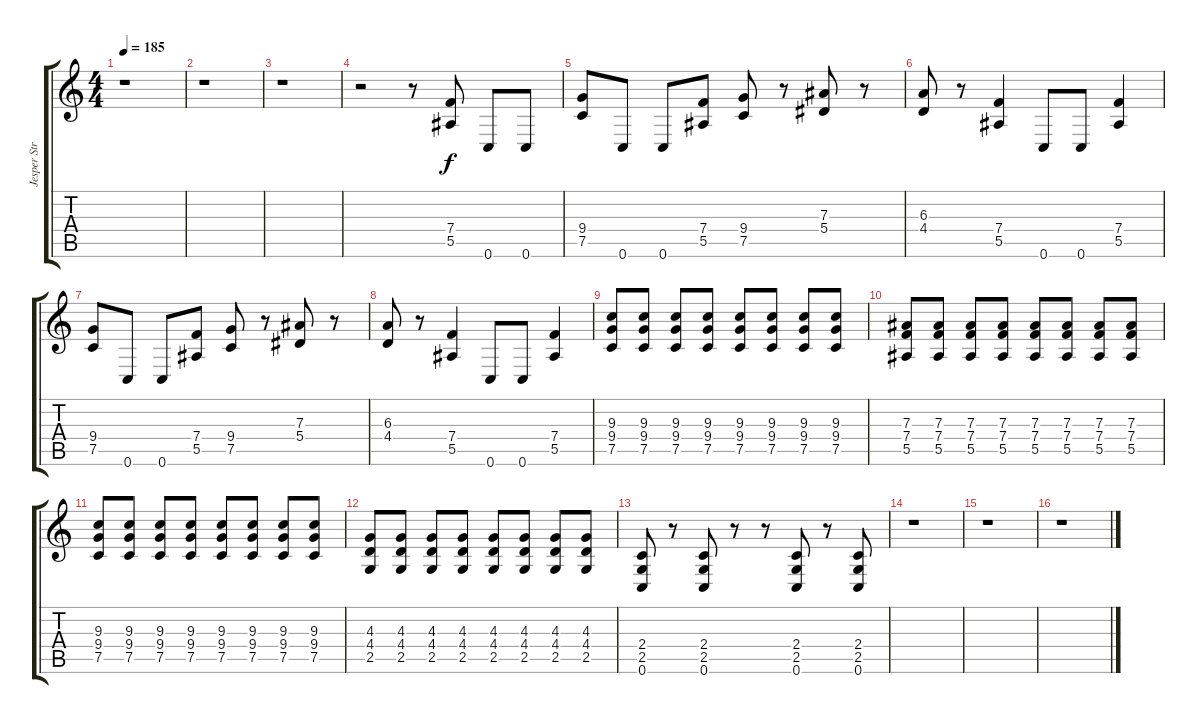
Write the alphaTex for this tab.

\track ("Jesper Strömblad" "Jesper Str") {instrument distortionguitar}
\staff {score tabs}
\tuning (C4 G3 Eb3 Bb2 F2 C2) {hide}
\ts (4 4)
\tempo 185
\clef g2
\ks c
r.1{dy f} |
r.1 |
r.1 |
r.2 r.8 (7.4 5.5).8 0.6.8 0.6.8 |
(9.4 7.5).8 0.6.8 0.6.8 (7.4 5.5).8 (9.4 7.5).8 r.8 (7.3 5.4).8 r.8 |
(6.3 4.4).8 r.8 (7.4 5.5).4 0.6.8 0.6.8 (7.4 5.5).4 |
(9.4 7.5).8 0.6.8 0.6.8 (7.4 5.5).8 (9.4 7.5).8 r.8 (7.3 5.4).8 r.8 |
(6.3 4.4).8 r.8 (7.4 5.5).4 0.6.8 0.6.8 (7.4 5.5).4 |
(9.3 9.4 7.5).8 (9.3 9.4 7.5).8 (9.3 9.4 7.5).8 (9.3 9.4 7.5).8 (9.3 9.4 7.5).8 (9.3 9.4 7.5).8 (9.3 9.4 7.5).8 (9.3 9.4 7.5).8 |
(7.3 7.4 5.5).8 (7.3 7.4 5.5).8 (7.3 7.4 5.5).8 (7.3 7.4 5.5).8 (7.3 7.4 5.5).8 (7.3 7.4 5.5).8 (7.3 7.4 5.5).8 (7.3 7.4 5.5).8 |
(9.3 9.4 7.5).8 (9.3 9.4 7.5).8 (9.3 9.4 7.5).8 (9.3 9.4 7.5).8 (9.3 9.4 7.5).8 (9.3 9.4 7.5).8 (9.3 9.4 7.5).8 (9.3 9.4 7.5).8 |
(4.3 4.4 2.5).8 (4.3 4.4 2.5).8 (4.3 4.4 2.5).8 (4.3 4.4 2.5).8 (4.3 4.4 2.5).8 (4.3 4.4 2.5).8 (4.3 4.4 2.5).8 (4.3 4.4 2.5).8 |
(2.4 2.5 0.6).8 r.8 (2.4 2.5 0.6).8 r.8 r.8 (2.4 2.5 0.6).8 r.8 (2.4 2.5 0.6).8 |
r.1 |
r.1 |
r.1
